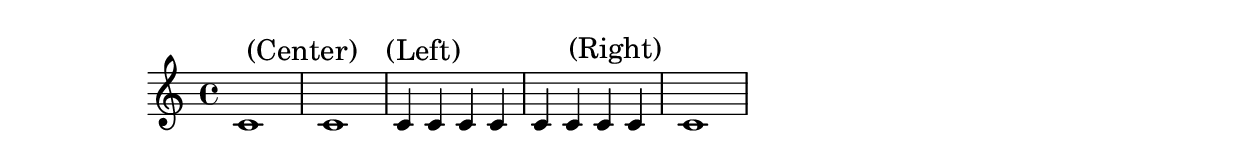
%% DO NOT EDIT this file manually; it is automatically
%% generated from LSR http://lsr.dsi.unimi.it
%% Make any changes in LSR itself, or in Documentation/snippets/new/ ,
%% and then run scripts/auxiliar/makelsr.py
%%
%% This file is in the public domain.
\version "2.17.20"

\header {
  lsrtags = "text"

  texidoc = "
By default the @code{\\mark} command centers objects over a bar line.
This behavior can be modified to align at right or left.

"
  doctitle = "Aligning objects created with the \\mark command"
} % begin verbatim


\relative c' {
  c1 \mark "(Center)"
  c1
  \once \override Score.RehearsalMark.self-alignment-X = #LEFT
  \mark "(Left)"
  c4 c c c
  c4 c c c
  \once \override Score.RehearsalMark.self-alignment-X = #RIGHT
  \mark "(Right)"
  c1
}
